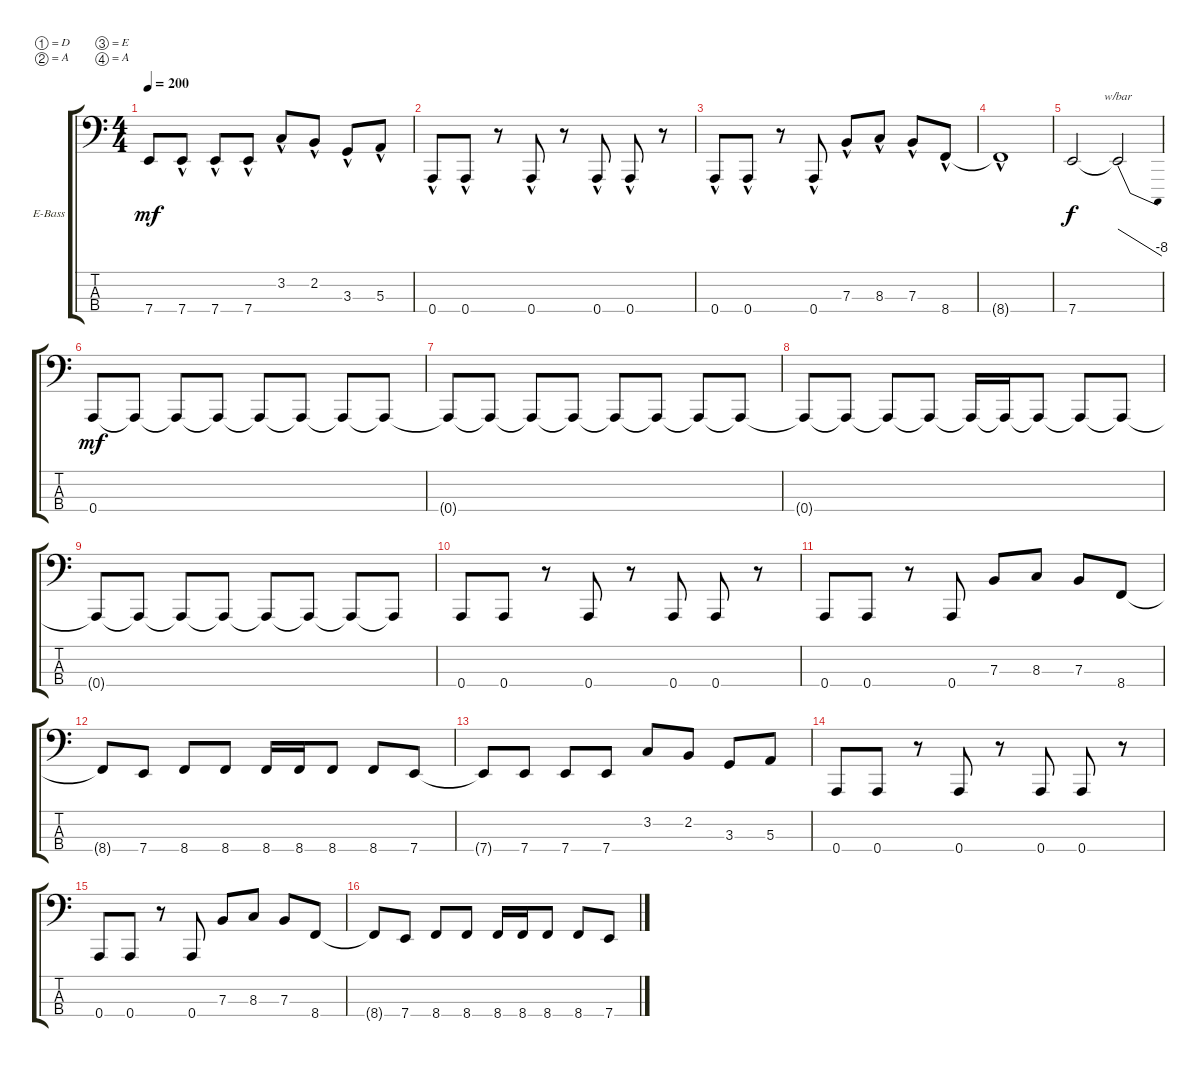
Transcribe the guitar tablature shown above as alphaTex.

\bracketExtendMode groupsimilarinstruments
\firstSystemTrackNameOrientation horizontal
\otherSystemsTrackNameOrientation horizontal
\track ("Sinclair Alleron" "E-Bass") {instrument electricbassfinger}
\staff {score tabs}
\tuning (D2 A1 E1 A0)
\ts (4 4)
\tempo 200
\clef f4
\ks c
7.4{t}.8{dy mf} 7.4{hac}.8 7.4{hac}.8 7.4{hac}.8 3.2{hac}.8 2.2{hac}.8 3.3{hac}.8 5.3{hac}.8 |
0.4{hac}.8 0.4{hac}.8 r.8 0.4{hac}.8 r.8 0.4{hac}.8 0.4{hac}.8 r.8 |
0.4{hac}.8 0.4{hac}.8 r.8 0.4{hac}.8 7.3{hac}.8 8.3{hac}.8 7.3{hac}.8 8.4{hac}.8 |
8.4{hac t}.1 |
7.4.2{dy f} 7.4{t}.2{tbe (dive default 0 0 59.4 -32)} |
0.4.8{dy mf} 0.4{t}.8 0.4{t}.8 0.4{t}.8 0.4{t}.8 0.4{t}.8 0.4{t}.8 0.4{t}.8 |
0.4{t}.8 0.4{t}.8 0.4{t}.8 0.4{t}.8 0.4{t}.8 0.4{t}.8 0.4{t}.8 0.4{t}.8 |
0.4{t}.8 0.4{t}.8 0.4{t}.8 0.4{t}.8 0.4{t}.16 0.4{t}.16 0.4{t}.8 0.4{t}.8 0.4{t}.8 |
0.4{t}.8 0.4{t}.8 0.4{t}.8 0.4{t}.8 0.4{t}.8 0.4{t}.8 0.4{t}.8 0.4{t}.8 |
0.4.8 0.4.8 r.8 0.4.8 r.8 0.4.8 0.4.8 r.8 |
0.4.8 0.4.8 r.8 0.4.8 7.3.8 8.3.8 7.3.8 8.4.8 |
8.4{t}.8 7.4.8 8.4.8 8.4.8 8.4.16 8.4.16 8.4.8 8.4.8 7.4.8 |
7.4{t}.8 7.4.8 7.4.8 7.4.8 3.2.8 2.2.8 3.3.8 5.3.8 |
0.4.8 0.4.8 r.8 0.4.8 r.8 0.4.8 0.4.8 r.8 |
0.4.8 0.4.8 r.8 0.4.8 7.3.8 8.3.8 7.3.8 8.4.8 |
8.4{t}.8 7.4.8 8.4.8 8.4.8 8.4.16 8.4.16 8.4.8 8.4.8 7.4.8
